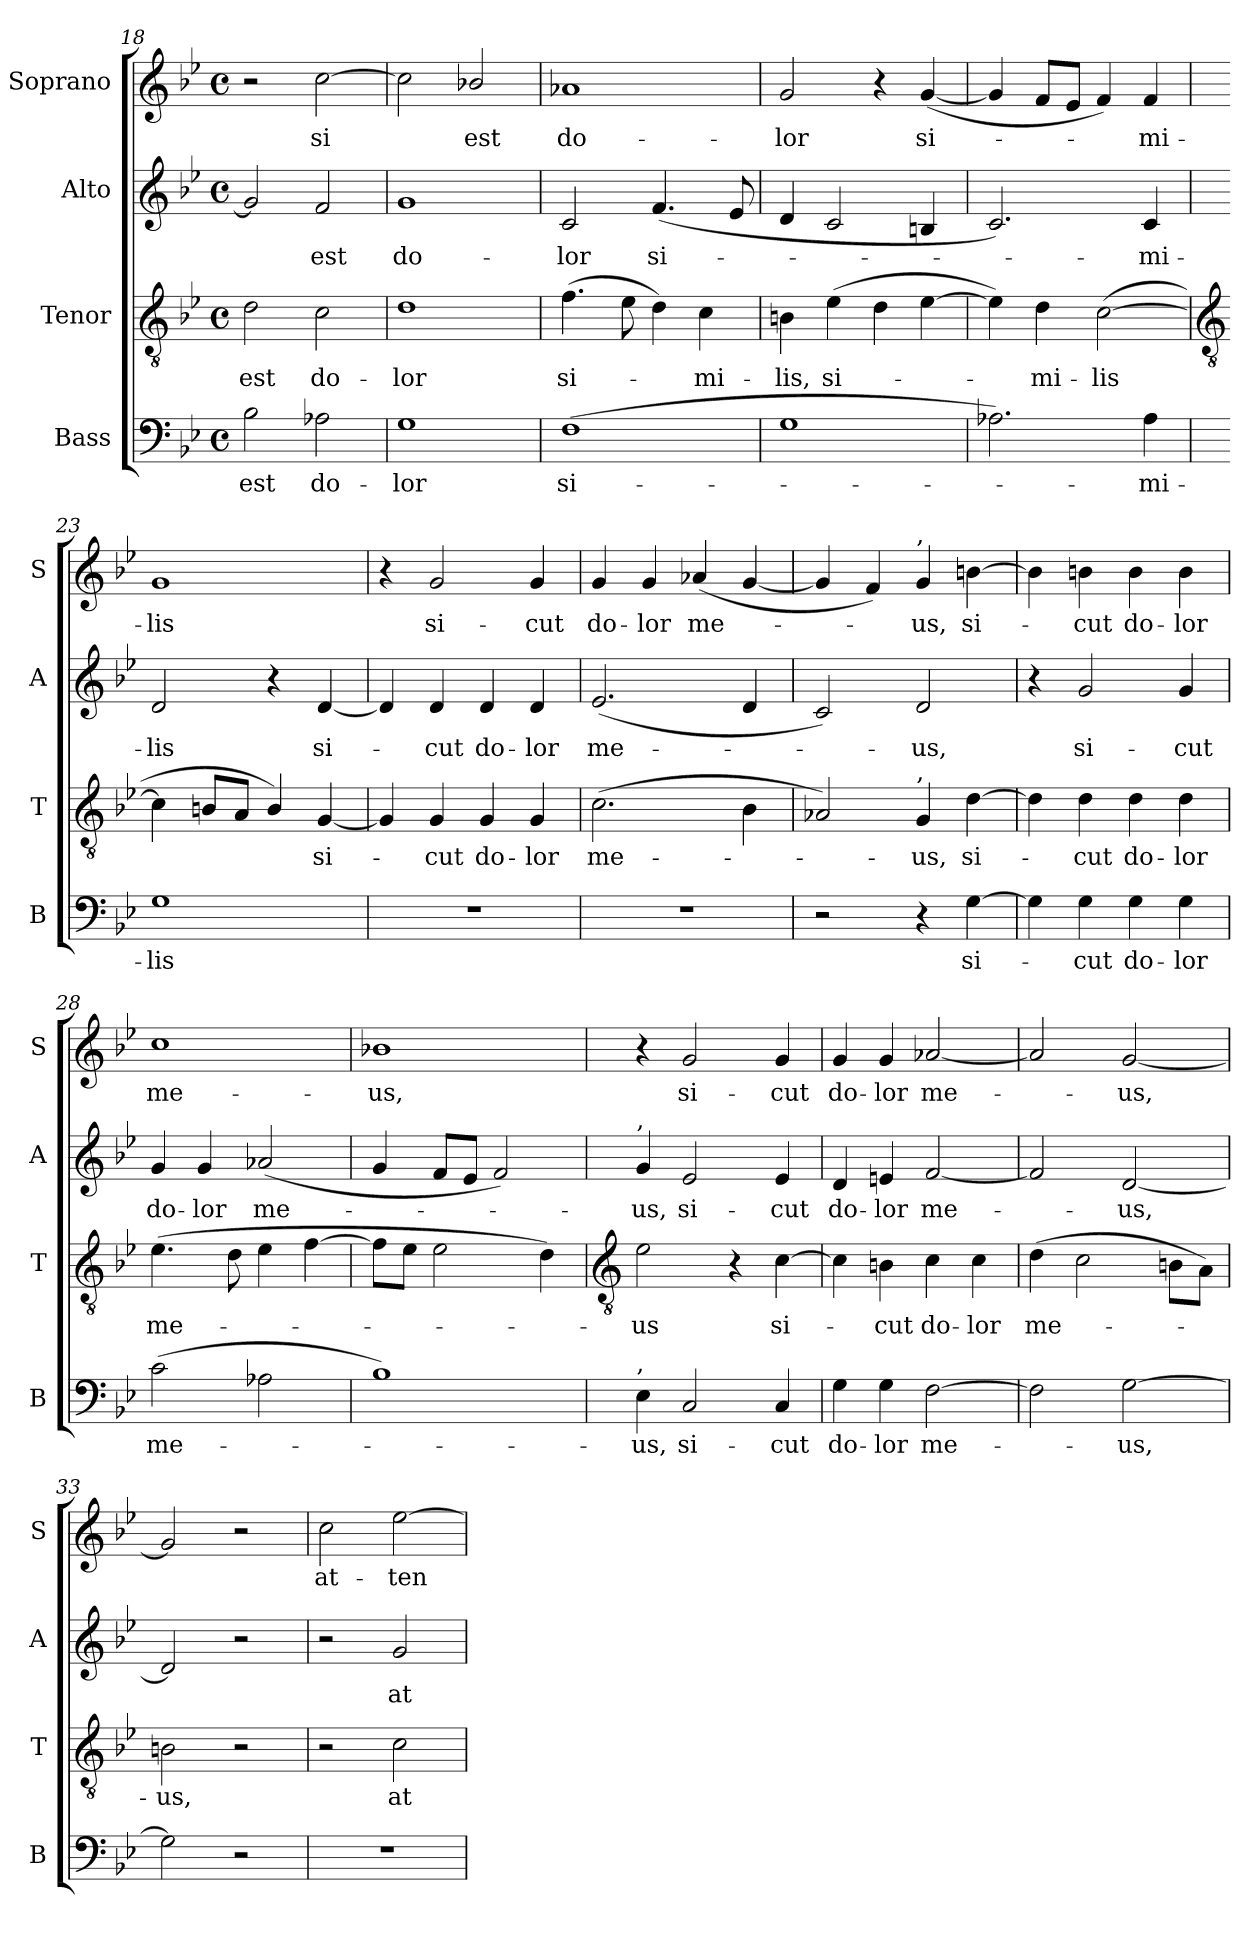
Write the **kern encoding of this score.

**kern	**text	**kern	**text	**kern	**text	**kern	**text
*part4	*part4	*part3	*part3	*part2	*part2	*part1	*part1
*staff4	*staff4	*staff3	*staff3	*staff2	*staff2	*staff1	*staff1
*I"Bass	*	*I"Tenor	*	*I"Alto	*	*I"Soprano	*
*I'B	*	*I'T	*	*I'A	*	*I'S	*
*clefF4	*	*clefGv2	*	*clefG2	*	*clefG2	*
*k[b-e-]	*	*k[b-e-]	*	*k[b-e-]	*	*k[b-e-]	*
*B-:	*	*B-:	*	*B-:	*	*B-:	*
*M4/4	*	*M4/4	*	*M4/4	*	*M4/4	*
*met(c)	*	*met(c)	*	*met(c)	*	*met(c)	*
=18	=18	=18	=18	=18	=18	=18	=18
!	!LO:LY:b	!	!LO:LY:b	!	!	!	!
2B-	est	2d	est	2g]	.	2r	.
!	!LO:LY:b	!	!LO:LY:b	!	!LO:LY:b	!	!LO:LY:b
2A-X	do-	2c	do-	2f	est	[2cc	si
=19	=19	=19	=19	=19	=19	=19	=19
!	!LO:LY:b	!	!LO:LY:b	!	!LO:LY:b	!	!
1G	-lor	1d	-lor	1g	do-	2cc]	.
!	!	!	!	!	!	!	!LO:LY:b
.	.	.	.	.	.	2b-X/	est
=20	=20	=20	=20	=20	=20	=20	=20
!	!LO:LY:b	!	!LO:LY:b	!	!LO:LY:b	!	!LO:LY:b
(>1F	si-	(>4.f	si-	2c	-lor	1a-X	do-
.	.	8e-	.	.	.	.	.
!	!	!	!	!	!LO:LY:b	!	!
.	.	4d)	.	(<4.f	si-	.	.
!	!	!	!LO:LY:b	!	!	!	!
.	.	4c	mi-	.	.	.	.
.	.	.	.	8e-	.	.	.
=21	=21	=21	=21	=21	=21	=21	=21
!	!	!	!LO:LY:b	!	!	!	!LO:LY:b
1G	.	4Bn	-lis,	4d	.	2g	-lor
!	!	!	!LO:LY:b	!	!	!	!
.	.	(>4e-	si-	2c	.	.	.
.	.	4d	.	.	.	4r	.
!	!	!	!	!	!	!	!LO:LY:b
.	.	[4e-	.	4Bn	.	(<[4g	si-
=22	=22	=22	=22	=22	=22	=22	=22
2.A-X)	.	4e-])	.	2.c)	.	4g]	.
!	!	!	!LO:LY:b	!	!	!	!
.	.	4d	mi-	.	.	8fL	.
.	.	.	.	.	.	8e-J	.
!	!	!	!LO:LY:b	!	!	!	!
.	.	(<[2c	-lis	.	.	4f)	.
!	!LO:LY:b	!	!	!	!LO:LY:b	!	!LO:LY:b
4A-	mi-	.	.	4c	mi-	4f	mi-
!!LO:LB:g=z
=23	=23	=23	=23	=23	=23	=23	=23
*	*	*clefGv2	*	*	*	*	*
!	!LO:LY:b	!	!	!	!LO:LY:b	!	!LO:LY:b
1G	-lis	4c]	.	2d	-lis	1g	-lis
.	.	8BnL	.	.	.	.	.
.	.	8AJ	.	.	.	.	.
.	.	4B/)	.	4r	.	.	.
!	!	!	!LO:LY:b	!	!LO:LY:b	!	!
.	.	[4G	si-	[4d	si-	.	.
=24	=24	=24	=24	=24	=24	=24	=24
1r	.	4G]	.	4d]	.	4r	.
!	!	!	!LO:LY:b	!	!LO:LY:b	!	!LO:LY:b
.	.	4G	cut	4d	cut	2g	si-
!	!	!	!LO:LY:b	!	!LO:LY:b	!	!
.	.	4G	do-	4d	do-	.	.
!	!	!	!LO:LY:b	!	!LO:LY:b	!	!LO:LY:b
.	.	4G	-lor	4d	-lor	4g	-cut
=25	=25	=25	=25	=25	=25	=25	=25
!	!	!	!LO:LY:b	!	!LO:LY:b	!	!LO:LY:b
1r	.	(>2.c	me-	(<2.e-	me-	4g	do-
!	!	!	!	!	!	!	!LO:LY:b
.	.	.	.	.	.	4g	-lor
!	!	!	!	!	!	!	!LO:LY:b
.	.	.	.	.	.	(<4a-X	me-
.	.	4B-	.	4d	.	[4g	.
=26	=26	=26	=26	=26	=26	=26	=26
2r	.	2A-X)	.	2c)	.	4g]	.
.	.	.	.	.	.	4f)	.
!	!	!	!	!	!	!LO:TX:a:t=,	!
!	!	!LO:TX:a:t=,	!	!	!	!	!
!	!	!	!LO:LY:b	!	!LO:LY:b	!	!LO:LY:b
4r	.	4G	us,	2d	us,	4g	us,
!	!LO:LY:b	!	!LO:LY:b	!	!	!	!LO:LY:b
[4G	si-	[4d	si-	.	.	[4bn	si-
=27	=27	=27	=27	=27	=27	=27	=27
4G]	.	4d]	.	4r	.	4b]	.
!	!LO:LY:b	!	!LO:LY:b	!	!LO:LY:b	!	!LO:LY:b
4G	cut	4d	cut	2g	si-	4b	cut
!	!LO:LY:b	!	!LO:LY:b	!	!	!	!LO:LY:b
4G	do-	4d	do-	.	.	4b	do-
!	!LO:LY:b	!	!LO:LY:b	!	!LO:LY:b	!	!LO:LY:b
4G	-lor	4d	-lor	4g	-cut	4b	-lor
=28	=28	=28	=28	=28	=28	=28	=28
!	!LO:LY:b	!	!LO:LY:b	!	!LO:LY:b	!	!LO:LY:b
(>2c	me-	(>4.e-	me-	4g	do-	1cc	me-
!	!	!	!	!	!LO:LY:b	!	!
.	.	.	.	4g	-lor	.	.
.	.	8d	.	.	.	.	.
!	!	!	!	!	!LO:LY:b	!	!
2A-X	.	4e-	.	(<2a-X	me-	.	.
.	.	[4f	.	.	.	.	.
=29	=29	=29	=29	=29	=29	=29	=29
!	!	!	!	!	!	!	!LO:LY:b
1B-)	.	8fL]	.	4g	.	1b-X	-us,
.	.	8e-J	.	.	.	.	.
.	.	2e-	.	8fL	.	.	.
.	.	.	.	8e-J	.	.	.
.	.	.	.	2f)	.	.	.
.	.	4d)	.	.	.	.	.
!!LO:LB:g=z
=30	=30	=30	=30	=30	=30	=30	=30
*	*	*clefGv2	*	*	*	*	*
!	!	!	!	!LO:TX:a:t=,	!	!	!
!LO:TX:a:t=,	!	!	!	!	!	!	!
!	!LO:LY:b	!	!LO:LY:b	!	!LO:LY:b	!	!
4E-	us,	2e-	us	4g	us,	4r	.
!	!LO:LY:b	!	!	!	!LO:LY:b	!	!LO:LY:b
2C	si-	.	.	2e-	si-	2g	si-
.	.	4r	.	.	.	.	.
!	!LO:LY:b	!	!LO:LY:b	!	!LO:LY:b	!	!LO:LY:b
4C	-cut	[4c	si-	4e-	-cut	4g	-cut
=31	=31	=31	=31	=31	=31	=31	=31
!	!LO:LY:b	!	!	!	!LO:LY:b	!	!LO:LY:b
4G	do-	4c]	.	4d	do-	4g	do-
!	!LO:LY:b	!	!LO:LY:b	!	!LO:LY:b	!	!LO:LY:b
4G	-lor	4Bn	cut	4en	-lor	4g	-lor
!	!LO:LY:b	!	!LO:LY:b	!	!LO:LY:b	!	!LO:LY:b
[2F	me-	4c	do-	[2f	me-	[2a-X	me-
!	!	!	!LO:LY:b	!	!	!	!
.	.	4c	-lor	.	.	.	.
=32	=32	=32	=32	=32	=32	=32	=32
!	!	!	!LO:LY:b	!	!	!	!
2F]	.	(>4d	me-	2f]	.	2a-]	.
.	.	2c	.	.	.	.	.
!	!LO:LY:b	!	!	!	!LO:LY:b	!	!LO:LY:b
[2G	us,	.	.	[2d	us,	[2g	us,
.	.	8Bn\L	.	.	.	.	.
.	.	8A\J)	.	.	.	.	.
=33	=33	=33	=33	=33	=33	=33	=33
!	!	!	!LO:LY:b	!	!	!	!
2G]	.	2Bn	us,	2d]	.	2g]	.
2r	.	2r	.	2r	.	2r	.
=34	=34	=34	=34	=34	=34	=34	=34
!	!	!	!	!	!	!	!LO:LY:b
1r	.	2r	.	2r	.	2cc	at-
!	!	!	!LO:LY:b	!	!LO:LY:b	!	!LO:LY:b
.	.	2c	at-	2g	at-	[2ee-	-ten-
=	=	=	=	=	=	=	=
*-	*-	*-	*-	*-	*-	*-	*-
